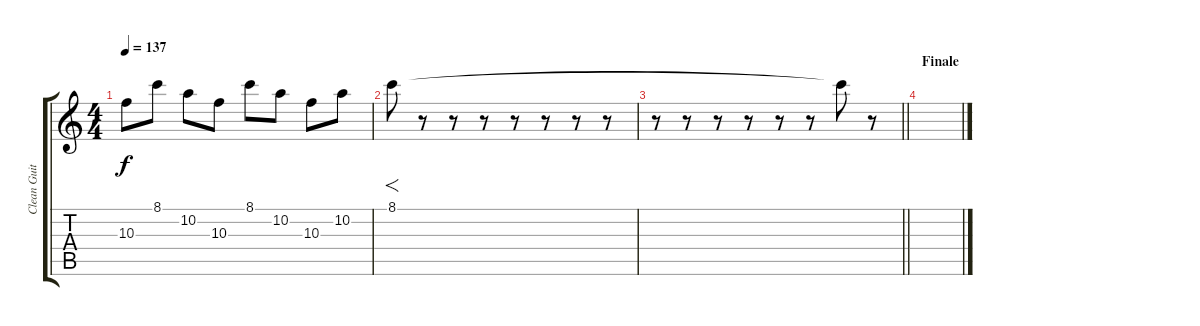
\track ("Clean Guitar (Mike)" "Clean Guit") {instrument distortionguitar}
\staff {score tabs}
\tuning (E4 B3 G3 D3 A2 E2) {hide}
\ts (4 4)
\tempo 137
\clef g2
\ks c
10.3.8{dy f} 8.1.8 10.2.8 10.3.8 8.1.8 10.2.8 10.3.8 10.2.8 |
8.1.8{f volume 9 balance 0} r.8 r.8 r.8 r.8 r.8 r.8 r.8 |
\barLineRight lightlight
r.8 r.8 r.8 r.8 r.8 r.8 8.1{t}.8 r.8 |
\section ("" "Finale")
